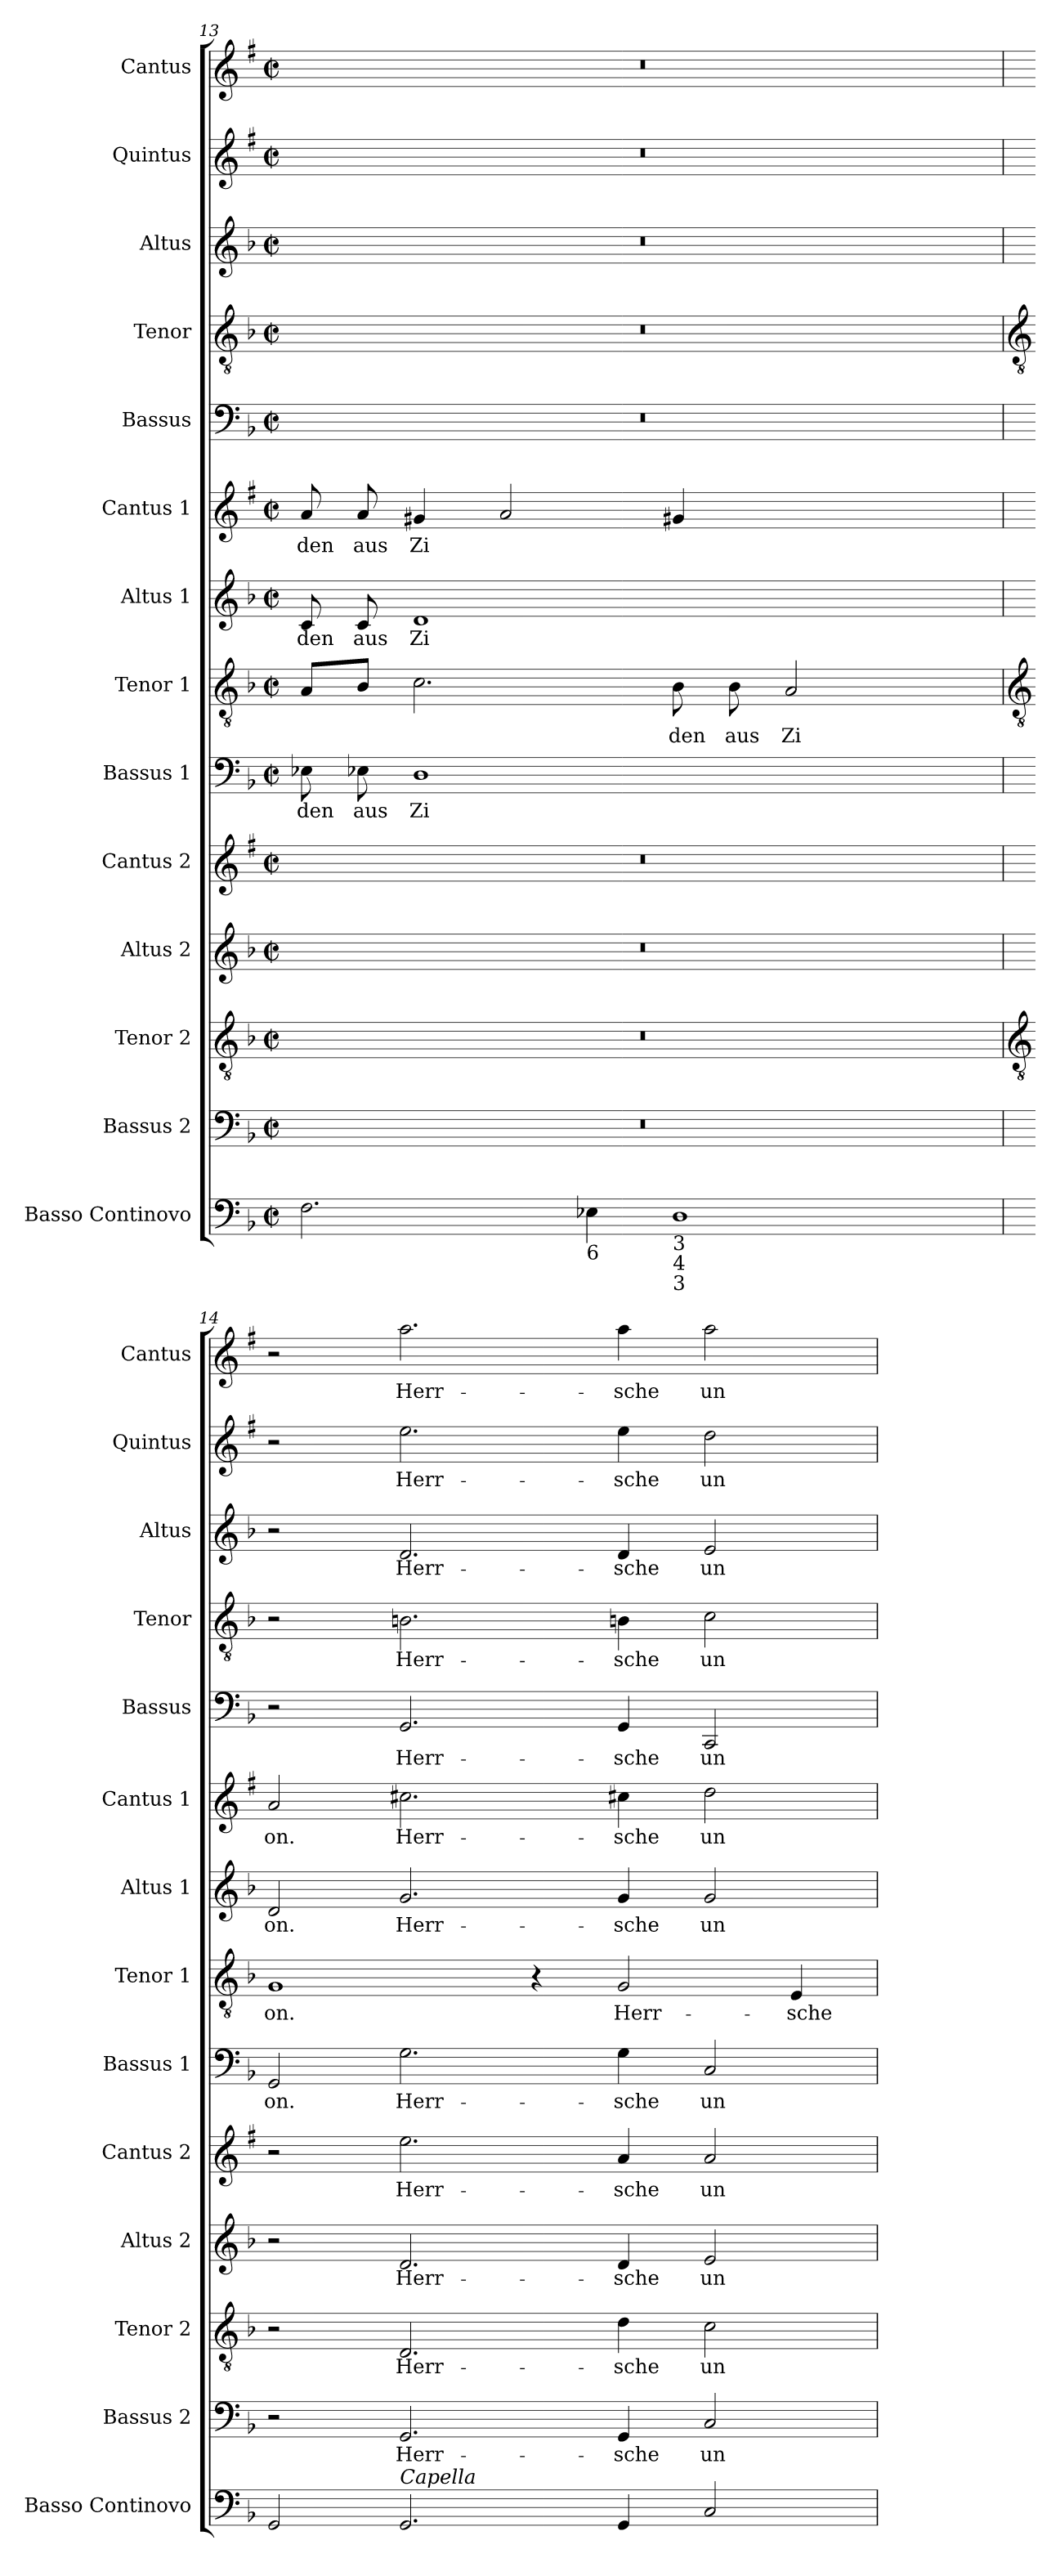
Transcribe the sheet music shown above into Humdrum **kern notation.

**kern	**kern	**text	**kern	**text	**kern	**text	**kern	**text	**kern	**text	**kern	**text	**kern	**text	**kern	**text	**kern	**text	**kern	**text	**kern	**text	**kern	**text	**kern	**text
*part14	*part13	*part13	*part12	*part12	*part11	*part11	*part10	*part10	*part9	*part9	*part8	*part8	*part7	*part7	*part6	*part6	*part5	*part5	*part4	*part4	*part3	*part3	*part2	*part2	*part1	*part1
*staff14	*staff13	*staff13	*staff12	*staff12	*staff11	*staff11	*staff10	*staff10	*staff9	*staff9	*staff8	*staff8	*staff7	*staff7	*staff6	*staff6	*staff5	*staff5	*staff4	*staff4	*staff3	*staff3	*staff2	*staff2	*staff1	*staff1
*I"Basso Continovo	*I"Bassus 2	*	*I"Tenor 2	*	*I"Altus 2	*	*I"Cantus 2	*	*I"Bassus 1	*	*I"Tenor 1	*	*I"Altus 1	*	*I"Cantus 1	*	*I"Bassus	*	*I"Tenor	*	*I"Altus	*	*I"Quintus	*	*I"Cantus	*
*I'Basso Continovo	*I'Bassus 2	*	*I'Tenor 2	*	*I'Altus 2	*	*I'Cantus 2	*	*I'Bassus 1	*	*I'Tenor 1	*	*I'Altus 1	*	*I'Cantus 1	*	*I'Bassus	*	*I'Tenor	*	*I'Altus	*	*I'Quintus	*	*I'Cantus	*
*clefF4	*clefF4	*	*clefGv2	*	*clefG2	*	*clefG2	*	*clefF4	*	*clefGv2	*	*clefG2	*	*clefG2	*	*clefF4	*	*clefGv2	*	*clefG2	*	*clefG2	*	*clefG2	*
*	*	*	*	*	*	*	*ITrd1c2	*	*	*	*	*	*	*	*ITrd1c2	*	*	*	*	*	*	*	*ITrd1c2	*	*ITrd1c2	*
*k[b-]	*k[b-]	*	*k[b-]	*	*k[b-]	*	*k[b-]	*	*k[b-]	*	*k[b-]	*	*k[b-]	*	*k[b-]	*	*k[b-]	*	*k[b-]	*	*k[b-]	*	*k[b-]	*	*k[b-]	*
*F:	*F:	*	*F:	*	*F:	*	*F:	*	*F:	*	*F:	*	*F:	*	*F:	*	*F:	*	*F:	*	*F:	*	*F:	*	*F:	*
*M4/2	*M4/2	*	*M4/2	*	*M4/2	*	*M4/2	*	*M4/2	*	*M4/2	*	*M4/2	*	*M4/2	*	*M4/2	*	*M4/2	*	*M4/2	*	*M4/2	*	*M4/2	*
*met(c|)	*met(c|)	*	*met(c|)	*	*met(c|)	*	*met(c|)	*	*met(c|)	*	*met(c|)	*	*met(c|)	*	*met(c|)	*	*met(c|)	*	*met(c|)	*	*met(c|)	*	*met(c|)	*	*met(c|)	*
=13	=13	=13	=13	=13	=13	=13	=13	=13	=13	=13	=13	=13	=13	=13	=13	=13	=13	=13	=13	=13	=13	=13	=13	=13	=13	=13
!	!	!	!	!	!	!	!	!	!	!LO:LY:b	!	!	!	!LO:LY:b	!	!LO:LY:b	!	!	!	!	!	!	!	!	!	!
2.F	0r	.	0r	.	0r	.	0r	.	8E-X	den	8AL	.	8c	-den	8g	den	0r	.	0r	.	0r	.	0r	.	0r	.
!	!	!	!	!	!	!	!	!	!	!LO:LY:b	!	!	!	!LO:LY:b	!	!LO:LY:b	!	!	!	!	!	!	!	!	!	!
.	.	.	.	.	.	.	.	.	8E-X	aus	8B-J	.	8c	aus	8g	aus	.	.	.	.	.	.	.	.	.	.
!	!	!	!	!	!	!	!	!	!	!LO:LY:b	!	!	!	!LO:LY:b	!	!LO:LY:b	!	!	!	!	!	!	!	!	!	!
.	.	.	.	.	.	.	.	.	1D	Zi	2.c	.	1d	Zi	4f#X	Zi	.	.	.	.	.	.	.	.	.	.
.	.	.	.	.	.	.	.	.	.	.	.	.	.	.	2g	.	.	.	.	.	.	.	.	.	.	.
!LO:TX:b:t=6	!	!	!	!	!	!	!	!	!	!	!	!	!	!	!	!	!	!	!	!	!	!	!	!	!	!
4E-X	.	.	.	.	.	.	.	.	.	.	.	.	.	.	.	.	.	.	.	.	.	.	.	.	.	.
!LO:TX:b:t=3	!	!	!	!	!	!	!	!	!	!	!	!	!	!	!	!	!	!	!	!	!	!	!	!	!	!
!LO:TX:b:t=4	!	!	!	!	!	!	!	!	!	!	!	!	!	!	!	!	!	!	!	!	!	!	!	!	!	!
!LO:TX:b:t=3	!	!	!	!	!	!	!	!	!	!	!	!	!	!	!	!	!	!	!	!	!	!	!	!	!	!
!	!	!	!	!	!	!	!	!	!	!	!	!LO:LY:b	!	!	!	!	!	!	!	!	!	!	!	!	!	!
1D	.	.	.	.	.	.	.	.	.	.	8B-	den	.	.	4f#X	.	.	.	.	.	.	.	.	.	.	.
!	!	!	!	!	!	!	!	!	!	!	!	!LO:LY:b	!	!	!	!	!	!	!	!	!	!	!	!	!	!
.	.	.	.	.	.	.	.	.	.	.	8B-	aus	.	.	.	.	.	.	.	.	.	.	.	.	.	.
!	!	!	!	!	!	!	!	!	!	!	!	!LO:LY:b	!	!	!	!	!	!	!	!	!	!	!	!	!	!
.	.	.	.	.	.	.	.	.	2.ryy	.	2A	Zi	2.ryy	.	2.ryy	.	.	.	.	.	.	.	.	.	.	.
.	.	.	.	.	.	.	.	.	.	.	4ryy	.	.	.	.	.	.	.	.	.	.	.	.	.	.	.
!!LO:LB:g=z
=14	=14	=14	=14	=14	=14	=14	=14	=14	=14	=14	=14	=14	=14	=14	=14	=14	=14	=14	=14	=14	=14	=14	=14	=14	=14	=14
*	*	*	*clefGv2	*	*	*	*	*	*	*	*clefGv2	*	*	*	*	*	*	*	*clefGv2	*	*	*	*	*	*	*
!	!	!	!	!	!	!	!	!	!	!LO:LY:b	!	!LO:LY:b	!	!LO:LY:b	!	!LO:LY:b	!	!	!	!	!	!	!	!	!	!
2GG	2r	.	2r	.	2r	.	2r	.	2GG	on.	1G	on.	2d	on.	2g	on.	2r	.	2r	.	2r	.	2r	.	2r	.
!LO:TX:a:i:t=Capella	!	!	!	!	!	!	!	!	!	!	!	!	!	!	!	!	!	!	!	!	!	!	!	!	!	!
!	!	!LO:LY:b	!	!LO:LY:b	!	!LO:LY:b	!	!LO:LY:b	!	!LO:LY:b	!	!	!	!LO:LY:b	!	!LO:LY:b	!	!LO:LY:b	!	!LO:LY:b	!	!LO:LY:b	!	!LO:LY:b	!	!LO:LY:b
2.GG	2.GG	Herr-	2.D	Herr-	2.d	Herr-	2.dd	Herr-	2.G	Herr-	.	.	2.g	Herr-	2.bn	Herr-	2.GG	Herr-	2.Bn	Herr-	2.d	Herr-	2.dd	Herr-	2.gg	Herr-
.	.	.	.	.	.	.	.	.	.	.	4r	.	.	.	.	.	.	.	.	.	.	.	.	.	.	.
!	!	!LO:LY:b	!	!LO:LY:b	!	!LO:LY:b	!	!LO:LY:b	!	!LO:LY:b	!	!LO:LY:b	!	!LO:LY:b	!	!LO:LY:b	!	!LO:LY:b	!	!LO:LY:b	!	!LO:LY:b	!	!LO:LY:b	!	!LO:LY:b
4GG	4GG	-sche	4d	-sche	4d	-sche	4g	-sche	4G	-sche	2G	Herr-	4g	-sche	4bn	-sche	4GG	-sche	4Bn	-sche	4d	-sche	4dd	-sche	4gg	-sche
!	!	!LO:LY:b	!	!LO:LY:b	!	!LO:LY:b	!	!LO:LY:b	!	!LO:LY:b	!	!	!	!LO:LY:b	!	!LO:LY:b	!	!LO:LY:b	!	!LO:LY:b	!	!LO:LY:b	!	!LO:LY:b	!	!LO:LY:b
2C	2C	un-	2c	un-	2e	un-	2g	un-	2C	un-	.	.	2g	un-	2cc	un-	2CC	un-	2c	un-	2e	un-	2cc	un-	2gg	un-
!	!	!	!	!	!	!	!	!	!	!	!	!LO:LY:b	!	!	!	!	!	!	!	!	!	!	!	!	!	!
.	.	.	.	.	.	.	.	.	.	.	4E	-sche	.	.	.	.	.	.	.	.	.	.	.	.	.	.
=	=	=	=	=	=	=	=	=	=	=	=	=	=	=	=	=	=	=	=	=	=	=	=	=	=	=
*-	*-	*-	*-	*-	*-	*-	*-	*-	*-	*-	*-	*-	*-	*-	*-	*-	*-	*-	*-	*-	*-	*-	*-	*-	*-	*-
